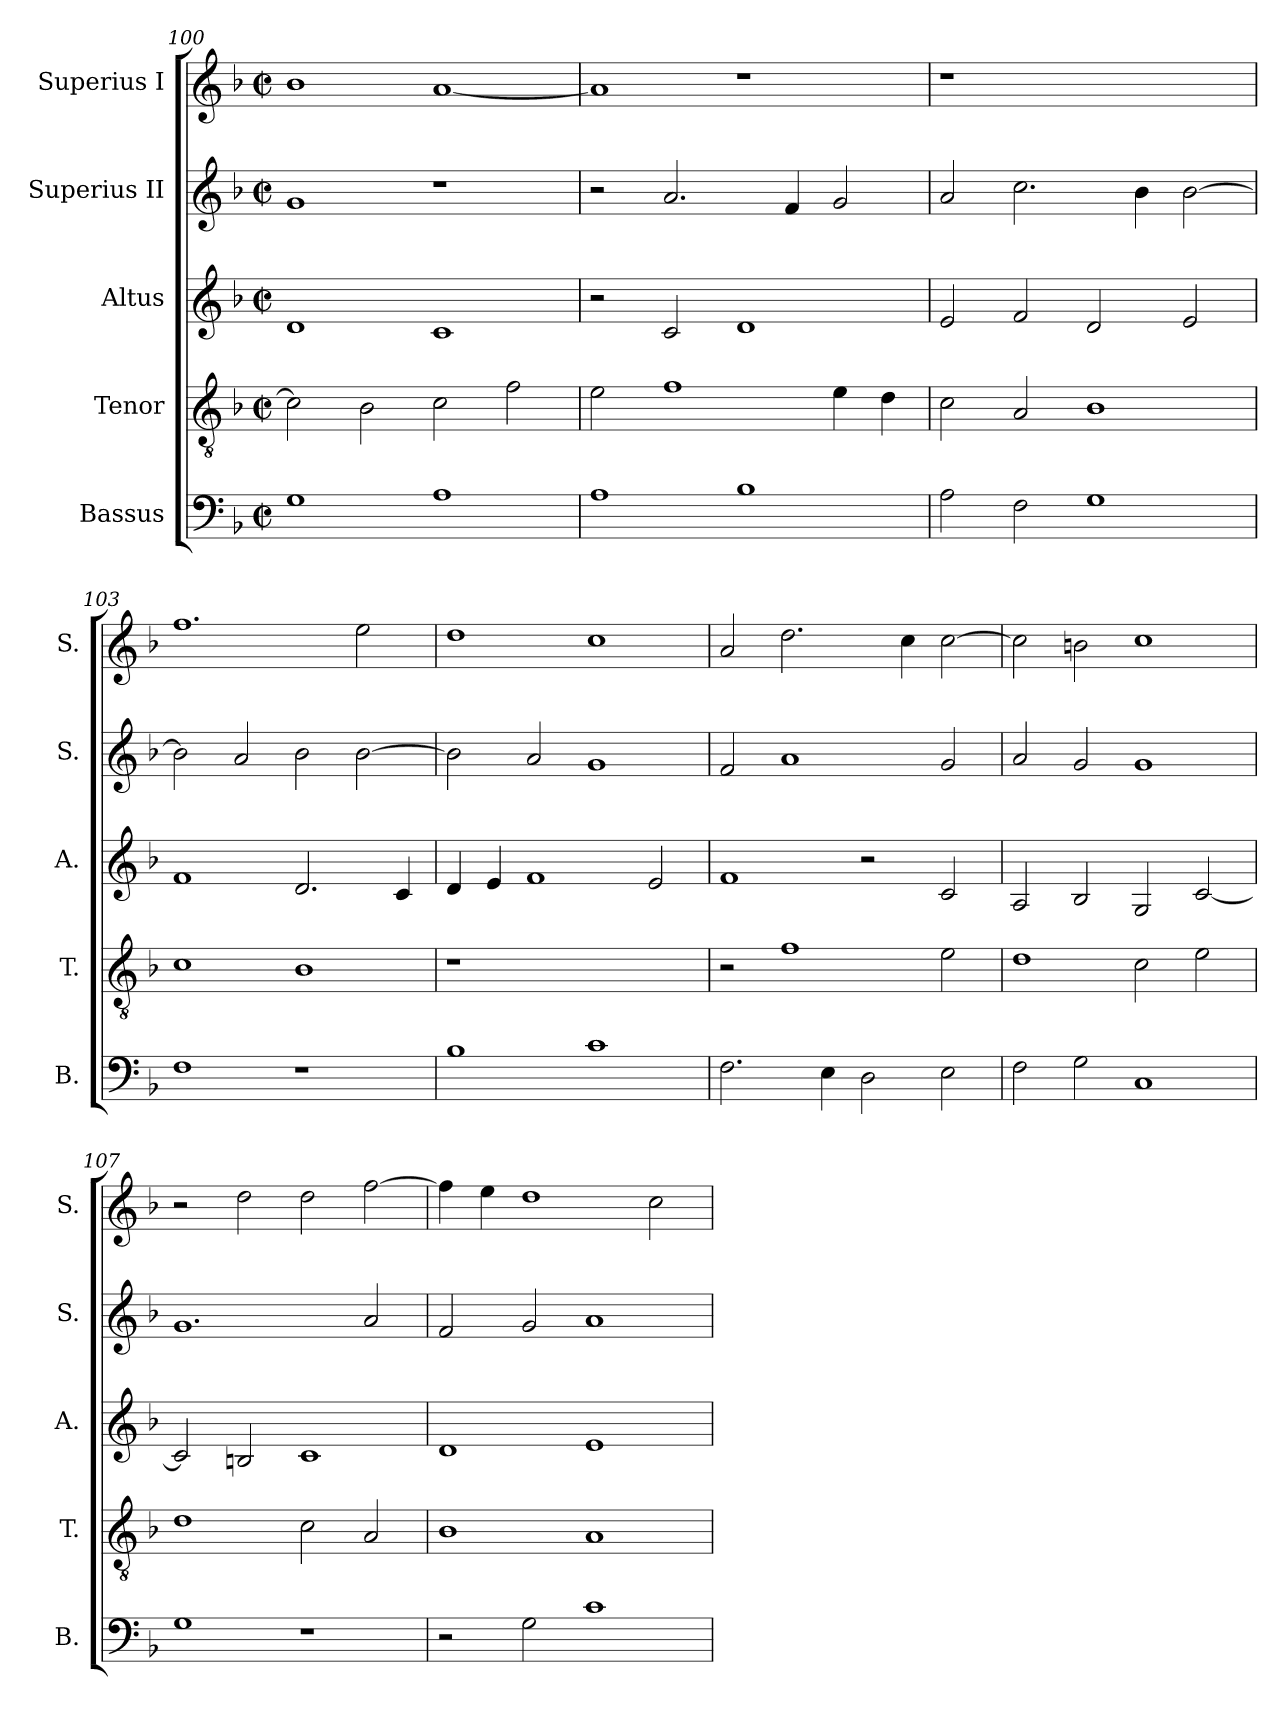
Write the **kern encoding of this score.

**kern	**kern	**kern	**kern	**kern
*part5	*part4	*part3	*part2	*part1
*staff5	*staff4	*staff3	*staff2	*staff1
*I"Bassus	*I"Tenor	*I"Altus	*I"Superius II	*I"Superius I
*I'B.	*I'T.	*I'A.	*I'S.	*I'S.
!!LO:PB:g=z
*clefF4	*clefGv2	*clefG2	*clefG2	*clefG2
*	*ITrd7c12	*	*	*
*k[b-]	*k[b-]	*k[b-]	*k[b-]	*k[b-]
*F:	*F:	*F:	*F:	*F:
*M2/2	*M2/2	*M2/2	*M2/2	*M2/2
*met(c|)	*met(c|)	*met(c|)	*met(c|)	*met(c|)
=100	=100	=100	=100	=100
1Gi	2Ci\]	1di	1gi	1b-i
.	2BB-i\	.	.	.
1Ai	2Ci\	1ci	1r	[<1ai
.	2Fi\	.	.	.
=101	=101	=101	=101	=101
1Ai	2Ei\	2r	2r	1ai]
.	1Fi	2ci/	2.ai/	.
1B-i	.	1di	.	1r
.	.	.	4fi/	.
.	4Ei\	.	2gi/	.
.	4Di\	.	.	.
=102	=102	=102	=102	=102
!	!	!	!	!LO:N:vis=1
2Ai\	2Ci\	2ei/	2ai/	1r
2Fi\	2AAi/	2fi/	2.cci\	.
1Gi	1BB-i	2di/	.	1ryy
.	.	.	4b-i\	.
.	.	2ei/	[>2b-i\	.
=103	=103	=103	=103	=103
1Fi	1Ci	1fi	2b-i\]	1.ffi
.	.	.	2ai/	.
1r	1BB-i	2.di/	2b-i\	.
.	.	.	[>2b-i\	2eei\
.	.	4ci/	.	.
=104	=104	=104	=104	=104
!	!LO:N:vis=1	!	!	!
1B-i	1r	4di/	2b-i\]	1ddi
.	.	4ei/	.	.
.	.	1fi	2ai/	.
1ci	1ryy	.	1gi	1cci
.	.	2ei/	.	.
!!LO:LB:g=z
=105	=105	=105	=105	=105
2.Fi\	2r	1fi	2fi/	2ai/
.	1Fi	.	1ai	2.ddi\
4Ei\	.	.	.	.
2Di\	.	2r	.	.
.	.	.	.	4cci\
2Ei\	2Ei\	2ci/	2gi/	[>2cci\
=106	=106	=106	=106	=106
2Fi\	1Di	2Ai/	2ai/	2cci\]
2Gi\	.	2B-i/	2gi/	2bni\
1Ci	2Ci\	2Gi/	1gi	1cci
.	2Ei\	[<2ci/	.	.
=107	=107	=107	=107	=107
1Gi	1Di	2ci/]	1.gi	2r
.	.	2Bni/	.	2ddi\
1r	2Ci\	1ci	.	2ddi\
.	2AAi/	.	2ai/	[>2ffi\
=108	=108	=108	=108	=108
2r	1BB-i	1di	2fi/	4ffi\]
.	.	.	.	4eei\
2Gi\	.	.	2gi/	1ddi
1ci	1AAi	1ei	1ai	.
.	.	.	.	2cci\
=	=	=	=	=
*-	*-	*-	*-	*-
